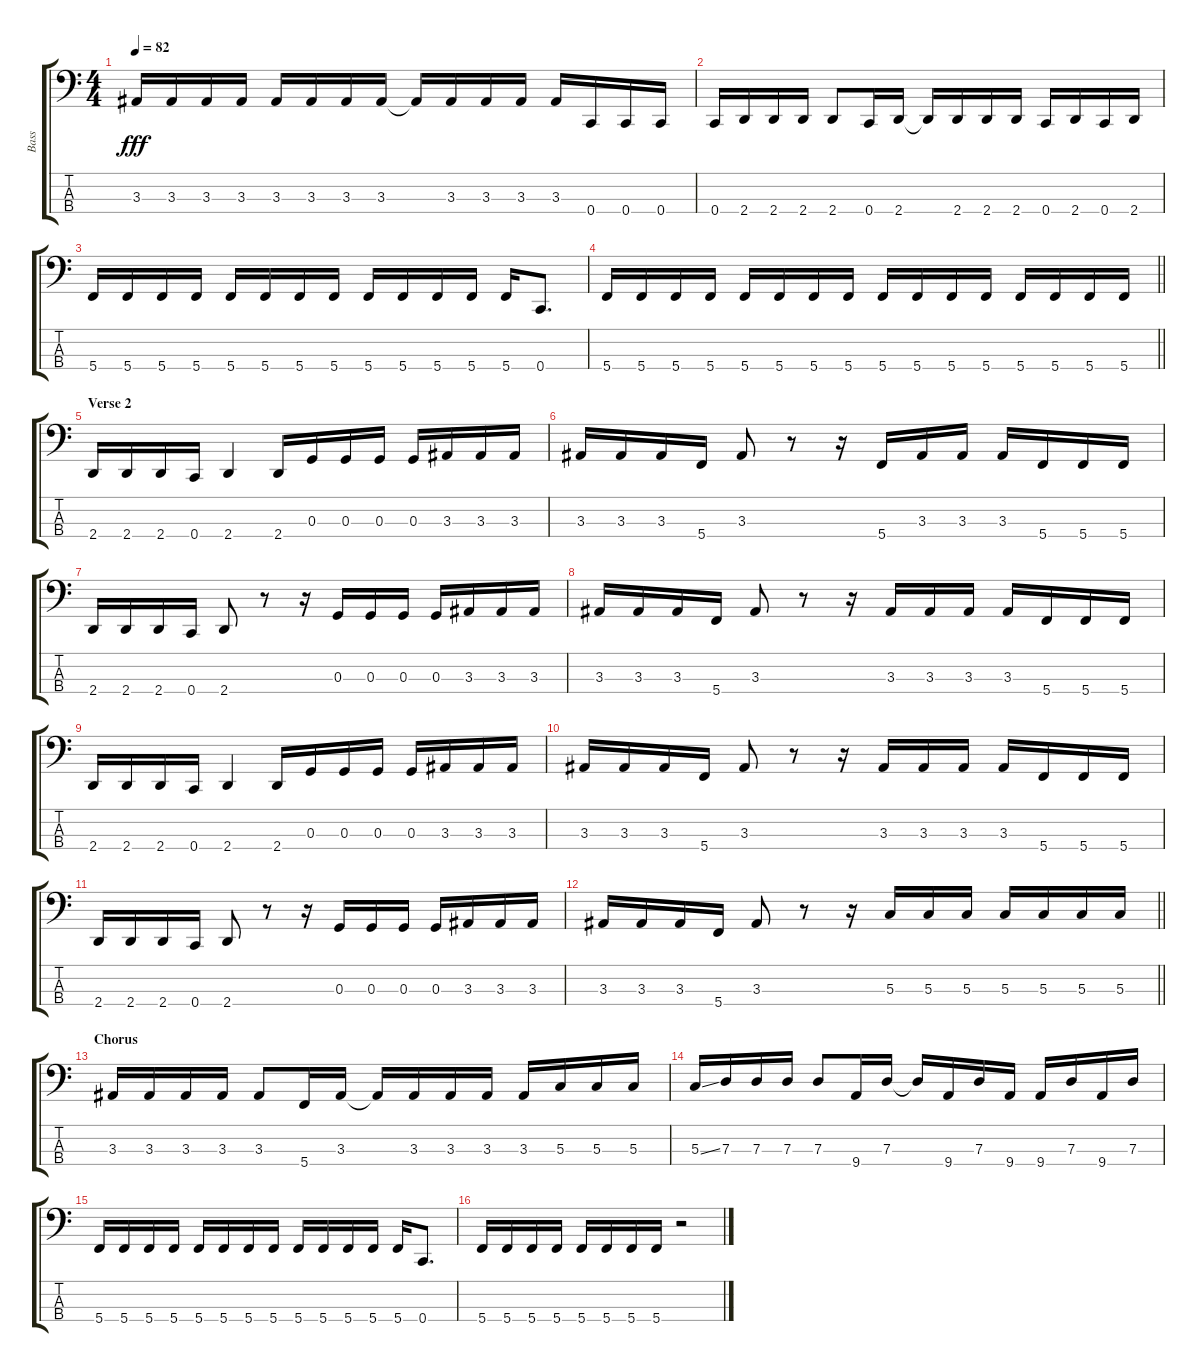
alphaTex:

\track ("Bass" "Bass") {instrument slapbass1}
\staff {score tabs}
\tuning (F2 C2 G1 C1) {hide}
\ts (4 4)
\tempo 82
\clef f4
\ks c
3.3.16{dy fff} 3.3.16 3.3.16 3.3.16 3.3.16 3.3.16 3.3.16 3.3.16 3.3{t}.16 3.3.16 3.3.16 3.3.16 3.3.16 0.4.16 0.4.16 0.4.16 |
0.4.16 2.4.16 2.4.16 2.4.16 2.4.8 0.4.16 2.4.16 2.4{t}.16 2.4.16 2.4.16 2.4.16 0.4.16 2.4.16 0.4.16 2.4.16 |
5.4.16 5.4.16 5.4.16 5.4.16 5.4.16 5.4.16 5.4.16 5.4.16 5.4.16 5.4.16 5.4.16 5.4.16 5.4.16 0.4.8{d} |
\barLineRight lightlight
5.4.16 5.4.16 5.4.16 5.4.16 5.4.16 5.4.16 5.4.16 5.4.16 5.4.16 5.4.16 5.4.16 5.4.16 5.4.16 5.4.16 5.4.16 5.4.16 |
\section ("" "Verse 2")
2.4.16 2.4.16 2.4.16 0.4.16 2.4.4 2.4.16 0.3.16 0.3.16 0.3.16 0.3.16 3.3.16 3.3.16 3.3.16 |
3.3.16 3.3.16 3.3.16 5.4.16 3.3.8 r.8 r.16 5.4.16 3.3.16 3.3.16 3.3.16 5.4.16 5.4.16 5.4.16 |
2.4.16 2.4.16 2.4.16 0.4.16 2.4.8 r.8 r.16 0.3.16 0.3.16 0.3.16 0.3.16 3.3.16 3.3.16 3.3.16 |
3.3.16 3.3.16 3.3.16 5.4.16 3.3.8 r.8 r.16 3.3.16 3.3.16 3.3.16 3.3.16 5.4.16 5.4.16 5.4.16 |
2.4.16 2.4.16 2.4.16 0.4.16 2.4.4 2.4.16 0.3.16 0.3.16 0.3.16 0.3.16 3.3.16 3.3.16 3.3.16 |
3.3.16 3.3.16 3.3.16 5.4.16 3.3.8 r.8 r.16 3.3.16 3.3.16 3.3.16 3.3.16 5.4.16 5.4.16 5.4.16 |
2.4.16 2.4.16 2.4.16 0.4.16 2.4.8 r.8 r.16 0.3.16 0.3.16 0.3.16 0.3.16 3.3.16 3.3.16 3.3.16 |
\barLineRight lightlight
3.3.16 3.3.16 3.3.16 5.4.16 3.3.8 r.8 r.16 5.3.16 5.3.16 5.3.16 5.3.16 5.3.16 5.3.16 5.3.16 |
\section ("" "Chorus")
3.3.16 3.3.16 3.3.16 3.3.16 3.3.8 5.4.16 3.3.16 3.3{t}.16 3.3.16 3.3.16 3.3.16 3.3.16 5.3.16 5.3.16 5.3.16 |
5.3{ss}.16 7.3.16 7.3.16 7.3.16 7.3.8 9.4.16 7.3.16 7.3{t}.16 9.4.16 7.3.16 9.4.16 9.4.16 7.3.16 9.4.16 7.3.16 |
5.4.16 5.4.16 5.4.16 5.4.16 5.4.16 5.4.16 5.4.16 5.4.16 5.4.16 5.4.16 5.4.16 5.4.16 5.4.16 0.4.8{d} |
5.4.16 5.4.16 5.4.16 5.4.16 5.4.16 5.4.16 5.4.16 5.4.16 r.2
